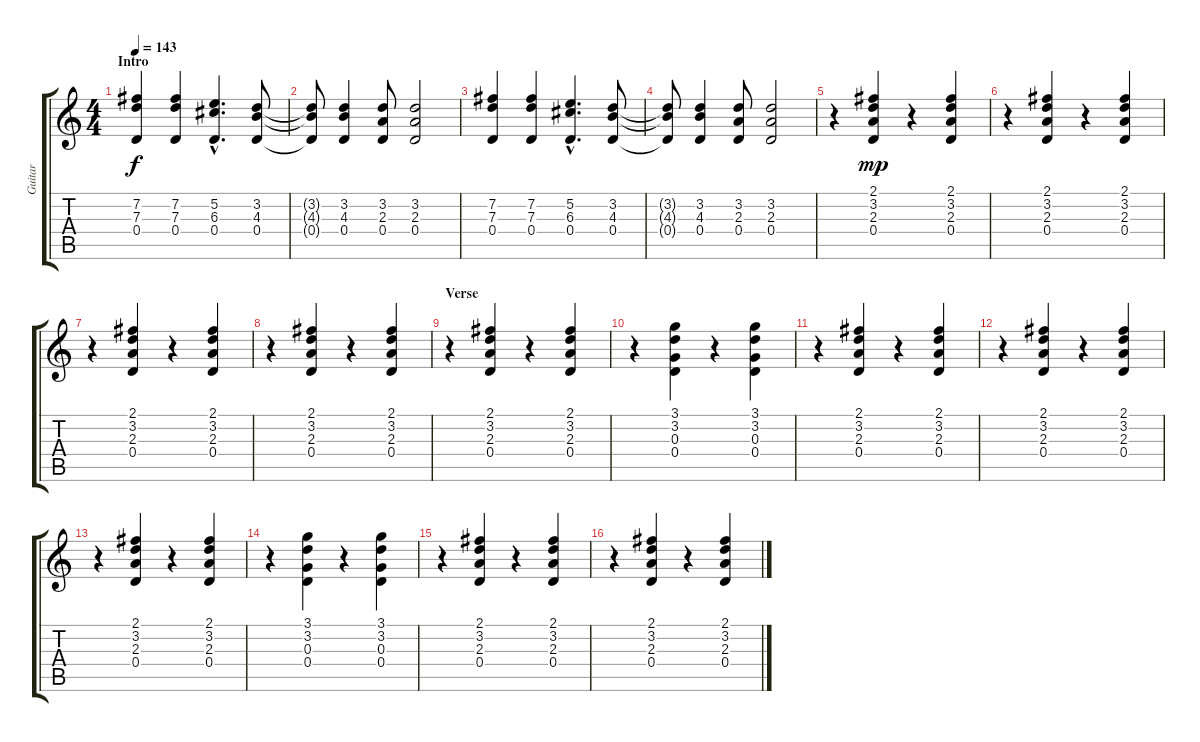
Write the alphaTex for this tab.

\track ("Guitar" "Guitar") {instrument acousticguitarsteel}
\staff {score tabs}
\tuning (E4 B3 G3 D3 A2 E2) {hide}
\ts (4 4)
\section ("" "Intro")
\tempo 143
\clef g2
\ks c
(7.2 7.3 0.4).4{dy f instrument acousticguitarsteel} (7.2 7.3 0.4).4 (5.2{hac} 6.3{hac} 0.4{hac}).4{d} (3.2 4.3 0.4).8 |
(3.2{t} 4.3{t} 0.4{t}).8 (3.2 4.3 0.4).4 (3.2 2.3 0.4).8 (3.2 2.3 0.4).2 |
(7.2 7.3 0.4).4 (7.2 7.3 0.4).4 (5.2{hac} 6.3{hac} 0.4{hac}).4{d} (3.2 4.3 0.4).8 |
(3.2{t} 4.3{t} 0.4{t}).8 (3.2 4.3 0.4).4 (3.2 2.3 0.4).8 (3.2 2.3 0.4).2 |
r.4 (2.1 3.2 2.3 0.4).4{dy mp} r.4 (2.1 3.2 2.3 0.4).4 |
r.4 (2.1 3.2 2.3 0.4).4 r.4 (2.1 3.2 2.3 0.4).4 |
r.4 (2.1 3.2 2.3 0.4).4 r.4 (2.1 3.2 2.3 0.4).4 |
r.4 (2.1 3.2 2.3 0.4).4 r.4 (2.1 3.2 2.3 0.4).4 |
\section ("" "Verse")
r.4 (2.1 3.2 2.3 0.4).4 r.4 (2.1 3.2 2.3 0.4).4 |
r.4 (3.1 3.2 0.3 0.4).4 r.4 (3.1 3.2 0.3 0.4).4 |
r.4 (2.1 3.2 2.3 0.4).4 r.4 (2.1 3.2 2.3 0.4).4 |
r.4 (2.1 3.2 2.3 0.4).4 r.4 (2.1 3.2 2.3 0.4).4 |
r.4 (2.1 3.2 2.3 0.4).4 r.4 (2.1 3.2 2.3 0.4).4 |
r.4 (3.1 3.2 0.3 0.4).4 r.4 (3.1 3.2 0.3 0.4).4 |
r.4 (2.1 3.2 2.3 0.4).4 r.4 (2.1 3.2 2.3 0.4).4 |
r.4 (2.1 3.2 2.3 0.4).4 r.4 (2.1 3.2 2.3 0.4).4
